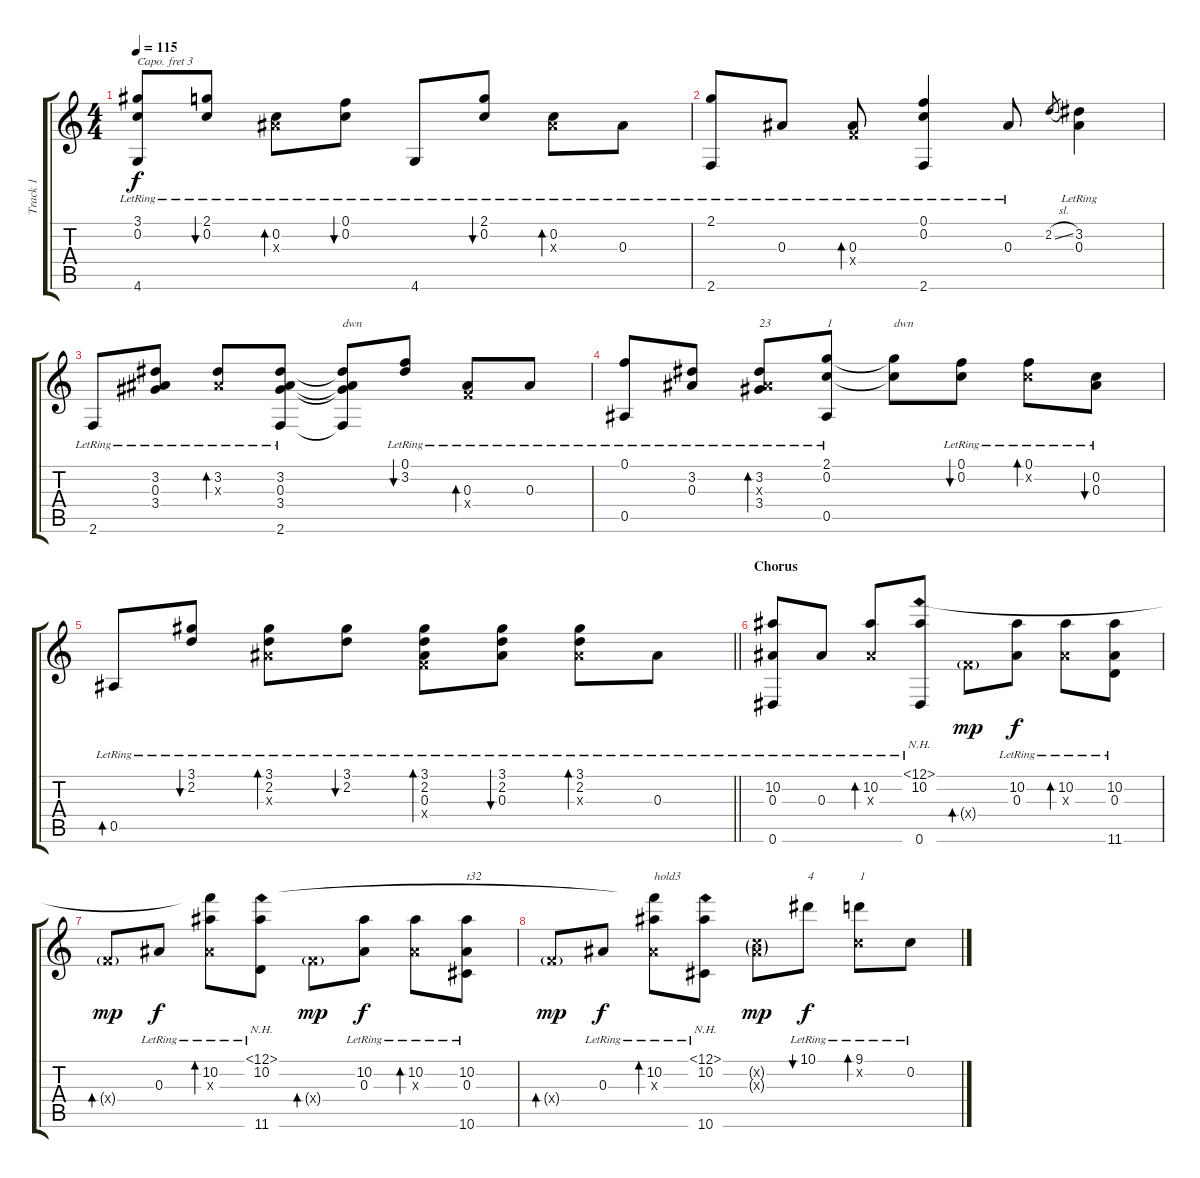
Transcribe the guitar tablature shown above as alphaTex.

\track ("Track 1" "Track 1") {instrument acousticguitarsteel}
\staff {score tabs}
\capo 3
\tuning (D4 A3 G3 D3 G2 C2) {hide}
\ts (4 4)
\tempo 115
\clef g2
\ks c
(3.1{lr} 0.2{lr} 4.6{lr}).8{dy f} (2.1{lr} 0.2{lr}).8{bu 60} (0.2{lr} 0.3{x}).8{bd 60} (0.1{lr} 0.2{lr}).8{bu 60} 4.6{lr}.8 (2.1{lr} 0.2{lr}).8{bu 60} (0.2{lr} 0.3{x}).8{bd 60} 0.3{lr}.8 |
(2.1{lr} 2.6{lr}).8 0.3{lr}.8 (0.3{lr} 0.4{x}).8{bd 60} (0.1{lr} 0.2{lr} 2.6{lr}).4 0.3{lr}.8 2.2{sl}.8{gr} (3.2{lr} 0.3{lr}).4 |
2.6{lr}.8 (3.2{lr} 0.3{lr} 3.4{lr}).8 (3.2{lr} 0.3{x}).8{bd 60} (3.2{lr} 0.3{lr} 3.4{lr} 2.6{lr}).8 (3.2{t} 0.3{t} 3.4{t} 2.6{t}).8{txt "dwn"} (0.1{lr} 3.2{lr}).8{bu 60} (0.3{lr} 0.4{x}).8{bd 60} 0.3{lr}.8 |
(0.1{lr} 0.5{lr}).8 (3.2{lr} 0.3{lr}).8 (3.2{lr} 0.3{x} 3.4{lr}).8{bd 60 txt "23"} (2.1 0.2{lr} 0.5).8{txt "1"} (2.1{t} 0.2{t}).8{txt "dwn"} (0.1{lr} 0.2{lr}).8{bu 60} (0.1{lr} 0.2{x}).8{bd 60} (0.2{lr} 0.3{lr}).8{bu 60} |
\barLineRight lightlight
0.5{lr}.8{bd 60} (3.1{lr} 2.2{lr}).8{bu 60} (3.1{lr} 2.2{lr} 0.3{x}).8{bd 60} (3.1{lr} 2.2{lr}).8{bu 60} (3.1{lr} 2.2{lr} 0.3{lr} 0.4{x}).8{bd 60} (3.1{lr} 2.2{lr} 0.3{lr}).8{bu 60} (3.1{lr} 2.2{lr} 0.3{x}).8{bd 60} 0.3{lr}.8 |
\section ("" "Chorus")
(10.2{lr} 0.3{lr} 0.6{lr}).8 0.3{lr}.8 (10.2{lr} 0.3{x}).8{bd 60} (12.1{nh lr} 10.2{lr} 0.6{lr}).8 0.4{g x}.8{bd 60 dy mp} (10.2{lr} 0.3{lr}).8{dy f} (10.2{lr} 0.3{x}).8{bd 60} (10.2{lr} 0.3{lr} 11.6{lr}).8 |
0.4{g x}.8{bd 60 dy mp} 0.3{lr}.8{dy f} (12.1{t} 10.2{lr} 0.3{x}).8{bd 60} (12.1{nh lr} 10.2{lr} 11.6{lr}).8 0.4{g x}.8{bd 60 dy mp} (10.2{lr} 0.3{lr}).8{dy f} (10.2{lr} 0.3{x}).8{bd 60} (10.2{lr} 0.3{lr} 10.6{lr}).8{txt "t32"} |
0.4{g x}.8{bd 60 dy mp} 0.3{lr}.8{dy f} (12.1{t} 10.2{lr} 0.3{x}).8{bd 60 txt "hold3"} (12.1{nh lr} 10.2{lr} 10.6{lr}).8 (0.2{g x} 0.3{g x}).8{dy mp} 10.1{lr}.8{bu 60 txt "4" dy f} (9.1{lr} 0.2{x}).8{bd 60 txt "1"} 0.2{lr}.8
